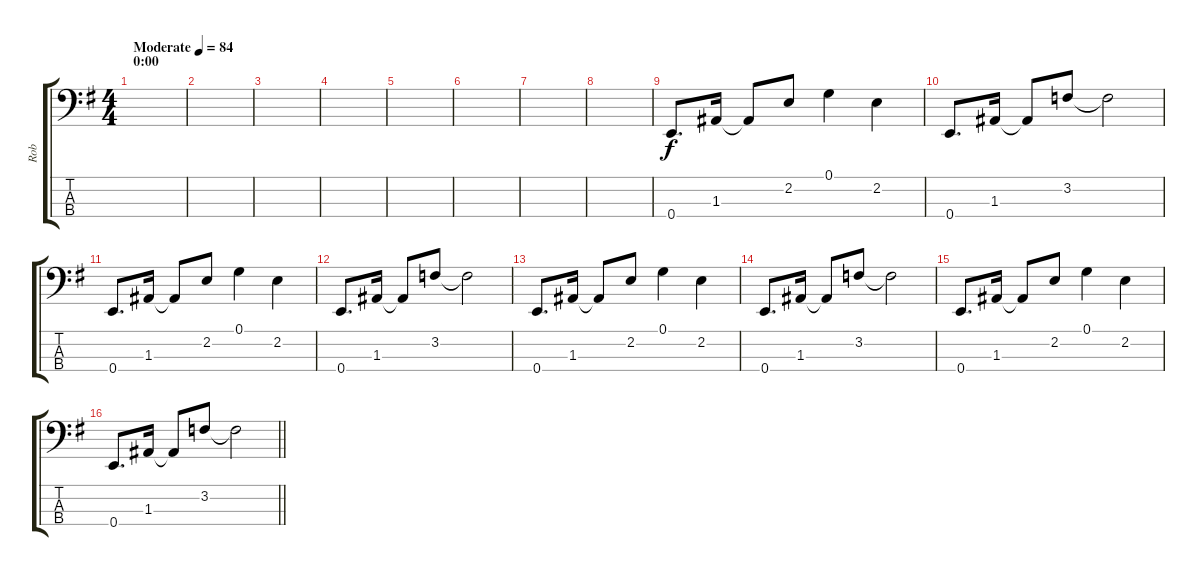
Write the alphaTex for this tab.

\track ("Rob" "Rob") {instrument electricbassfinger}
\staff {score tabs}
\tuning (G2 D2 A1 E1) {hide}
\ts (4 4)
\section ("" "0:00")
\tempo (84 "Moderate")
\clef f4
\ks eminor
|
|
|
|
|
|
|
|
0.4.8{d} 1.3.16 1.3{t}.8 2.2.8 0.1.4 2.2.4 |
0.4.8{d} 1.3.16 1.3{t}.8 3.2.8 3.2{t}.2 |
0.4.8{d} 1.3.16 1.3{t}.8 2.2.8 0.1.4 2.2.4 |
0.4.8{d} 1.3.16 1.3{t}.8 3.2.8 3.2{t}.2 |
0.4.8{d} 1.3.16 1.3{t}.8 2.2.8 0.1.4 2.2.4 |
0.4.8{d} 1.3.16 1.3{t}.8 3.2.8 3.2{t}.2 |
0.4.8{d} 1.3.16 1.3{t}.8 2.2.8 0.1.4 2.2.4 |
\barLineRight lightlight
0.4.8{d} 1.3.16 1.3{t}.8 3.2.8 3.2{t}.2
